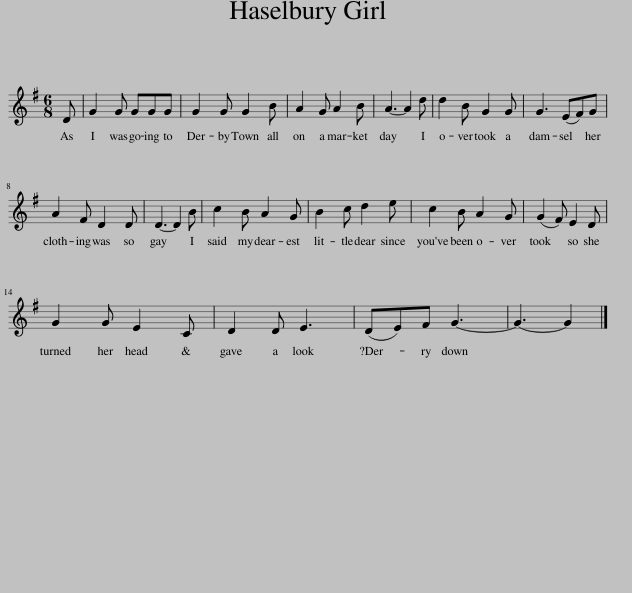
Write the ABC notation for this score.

X:1
L:1/8
M:6/8
I:linebreak $
K:G
V:1 treble
V:1
 D | G2 G GGG | G2 G G2 B | A2 G A2 B | A3- A2 d | %5
 d2 B G2 G | G3 (EF)G |$ A2 F D2 D | D3- D2 B | c2 B A2 G | %10
 B2 c d2 e | c2 B A2 G | (G2 F) E2 D |$ G2 G E2 C | D2 D E3 | %15
 (DE)F G3- | G3- G2 |] %17
